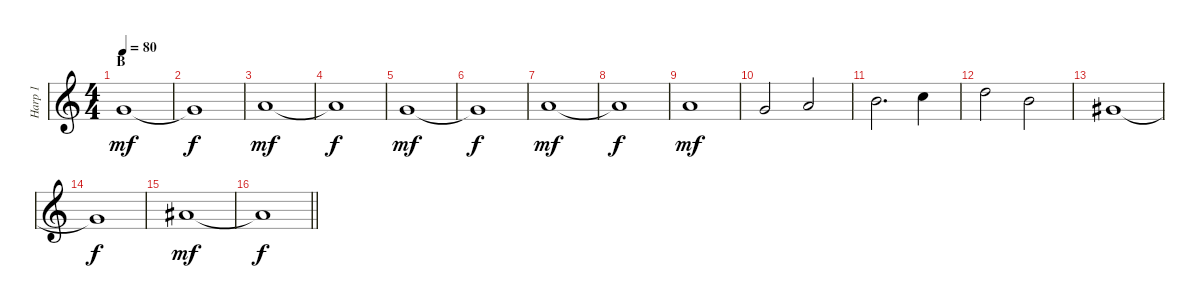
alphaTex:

\track ("Harp 1" "Harp 1") {instrument orchestralharp}
\staff {score}
\tuning (E4 B3 G3 D3 A2 E2) {hide}
\ts (4 4)
\section ("" "B")
\tempo 80
\clef g2
\ks c
3.1.1{dy mf} |
3.1{t}.1{dy f} |
5.1.1{dy mf} |
5.1{t}.1{dy f} |
3.1.1{dy mf} |
3.1{t}.1{dy f} |
5.1.1{dy mf} |
5.1{t}.1{dy f} |
5.1.1{dy mf} |
3.1.2 5.1.2 |
7.1.2{d} 8.1.4 |
10.1.2 7.1.2 |
9.2.1 |
9.2{t}.1{dy f} |
6.1.1{dy mf} |
\barLineRight lightlight
6.1{t}.1{dy f}
